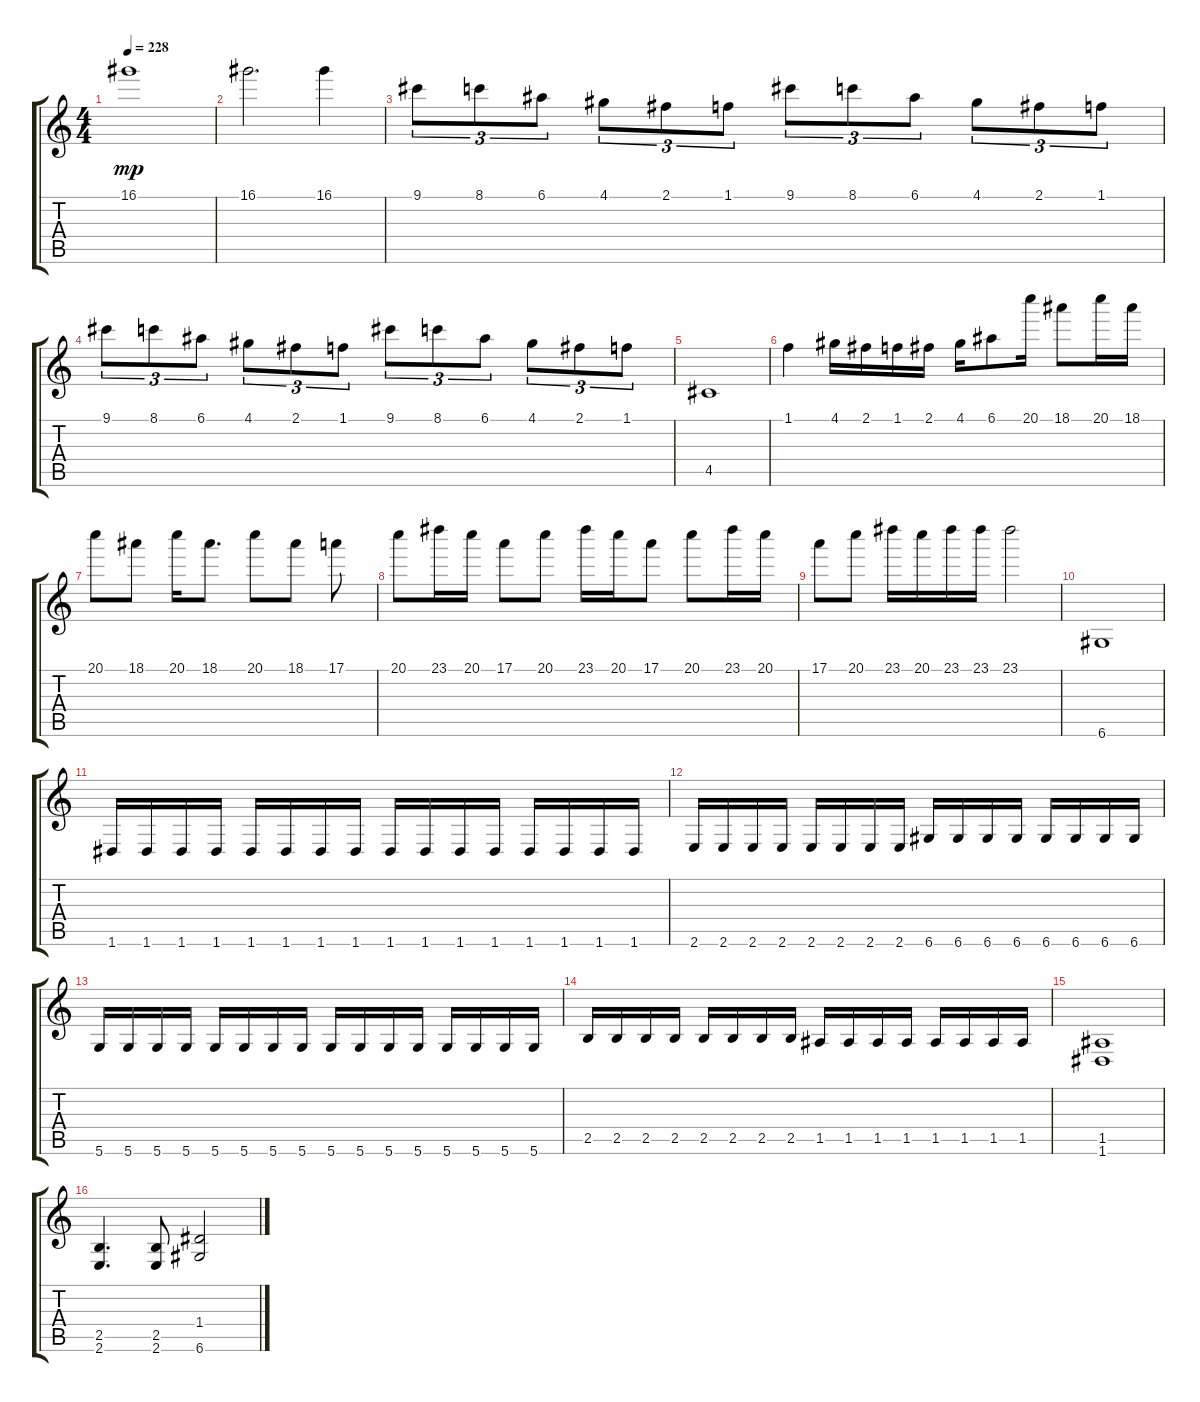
\track "" {instrument distortionguitar}
\staff {score tabs}
\tuning (E4 B3 G3 D3 A2 D2) {hide}
\ts (4 4)
\tempo 228
\clef g2
\ks c
16.1.1{dy mp} |
16.1.2{d} 16.1.4 |
9.1.8{tu (3 2)} 8.1.8{tu (3 2)} 6.1.8{tu (3 2)} 4.1.8{tu (3 2)} 2.1.8{tu (3 2)} 1.1.8{tu (3 2)} 9.1.8{tu (3 2)} 8.1.8{tu (3 2)} 6.1.8{tu (3 2)} 4.1.8{tu (3 2)} 2.1.8{tu (3 2)} 1.1.8{tu (3 2)} |
9.1.8{tu (3 2)} 8.1.8{tu (3 2)} 6.1.8{tu (3 2)} 4.1.8{tu (3 2)} 2.1.8{tu (3 2)} 1.1.8{tu (3 2)} 9.1.8{tu (3 2)} 8.1.8{tu (3 2)} 6.1.8{tu (3 2)} 4.1.8{tu (3 2)} 2.1.8{tu (3 2)} 1.1.8{tu (3 2)} |
4.5.1 |
1.1.4 4.1.16 2.1.16 1.1.16 2.1.16 4.1.16 6.1.8 20.1.16 18.1.8 20.1.16 18.1.16 |
20.1.8 18.1.8 20.1.16 18.1.8{d} 20.1.8 18.1.8 17.1.8 |
20.1.8 23.1.16 20.1.16 17.1.8 20.1.8 23.1.16 20.1.16 17.1.8 20.1.8 23.1.16 20.1.16 |
17.1.8 20.1.8 23.1.16 20.1.16 23.1.16 23.1.16 23.1.2 |
6.6.1 |
1.6.16 1.6.16 1.6.16 1.6.16 1.6.16 1.6.16 1.6.16 1.6.16 1.6.16 1.6.16 1.6.16 1.6.16 1.6.16 1.6.16 1.6.16 1.6.16 |
2.6.16 2.6.16 2.6.16 2.6.16 2.6.16 2.6.16 2.6.16 2.6.16 6.6.16 6.6.16 6.6.16 6.6.16 6.6.16 6.6.16 6.6.16 6.6.16 |
5.6.16 5.6.16 5.6.16 5.6.16 5.6.16 5.6.16 5.6.16 5.6.16 5.6.16 5.6.16 5.6.16 5.6.16 5.6.16 5.6.16 5.6.16 5.6.16 |
2.5.16 2.5.16 2.5.16 2.5.16 2.5.16 2.5.16 2.5.16 2.5.16 1.5.16 1.5.16 1.5.16 1.5.16 1.5.16 1.5.16 1.5.16 1.5.16 |
(1.5 1.6).1 |
(2.5 2.6).4{d} (2.5 2.6).8 (1.4 6.6).2
